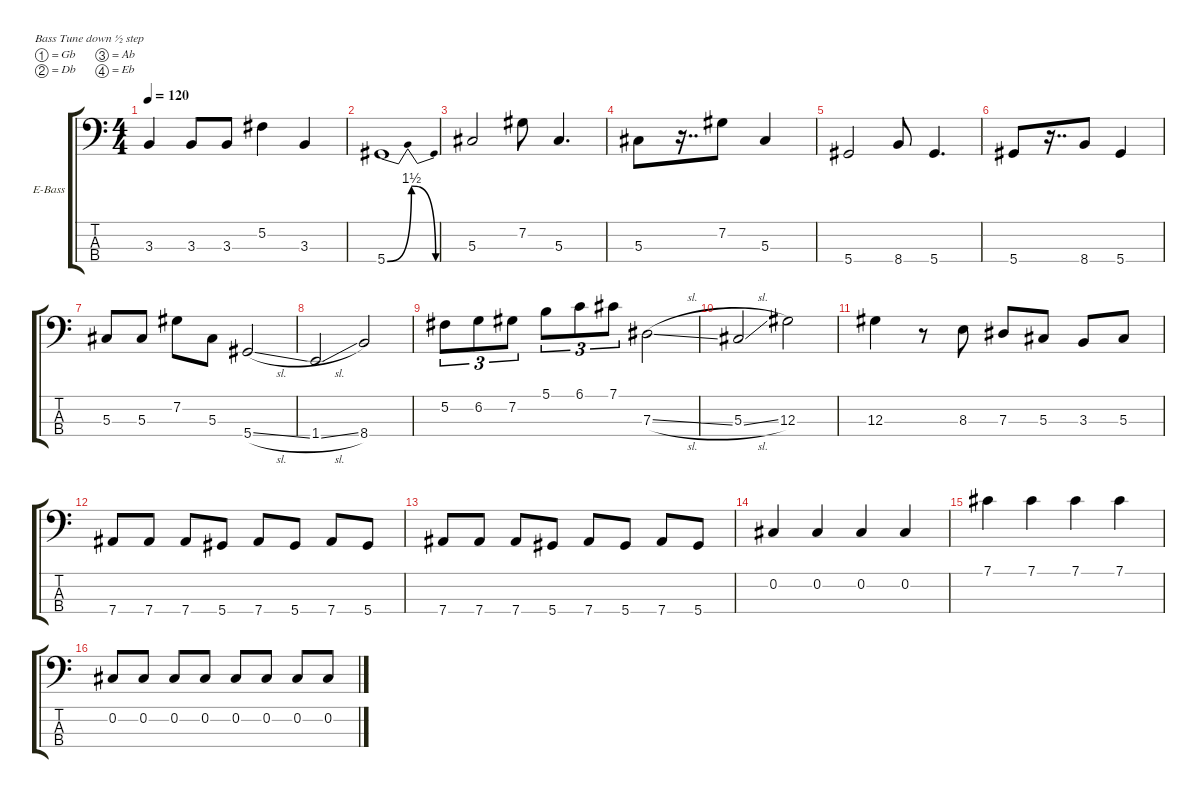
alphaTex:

\defaultSystemsLayout 4
\hideDynamics
\bracketExtendMode groupsimilarinstruments
\firstSystemTrackNameOrientation horizontal
\otherSystemsTrackNameOrientation horizontal
\track ("Bass" "E-Bass") {instrument electricbassfinger}
\staff {score tabs}
\tuning (Gb2 Db2 Ab1 Eb1)
\ts (4 4)
\tempo 120
\clef f4
\ks c
3.3.4{dy mf} 3.3.8 3.3.8 5.2.4 3.3.4 |
5.4{be (bendrelease 0 0 10.2 6 20.4 6 30 0)}.1{dy f} |
5.3.2{dy mf} 7.2.8 5.3.4{d} |
5.3.8 r.16{dd} 7.2.8 5.3.4 |
5.4.2 8.4.8 5.4.4{d} |
5.4.8 r.16{dd} 8.4.8 5.4.4 |
5.3.8 5.3.8 7.2.8 5.3.8 5.4{sl}.2 |
1.4{sl}.2 8.4.2 |
5.2.8{tu (3 2)} 6.2.8{tu (3 2)} 7.2.8{tu (3 2)} 5.1.8{tu (3 2)} 6.1.8{tu (3 2)} 7.1.8{tu (3 2)} 7.3{sl}.2 |
5.3{sl}.2 12.3.2 |
12.3.4 r.8 8.3.8 7.3.8 5.3.8 3.3.8 5.3.8 |
7.4.8 7.4.8 7.4.8 5.4.8 7.4.8 5.4.8 7.4.8 5.4.8 |
7.4.8 7.4.8 7.4.8 5.4.8 7.4.8 5.4.8 7.4.8 5.4.8 |
0.2.4 0.2.4 0.2.4 0.2.4 |
7.1.4 7.1.4 7.1.4 7.1.4 |
0.2.8 0.2.8 0.2.8 0.2.8 0.2.8 0.2.8 0.2.8 0.2.8
